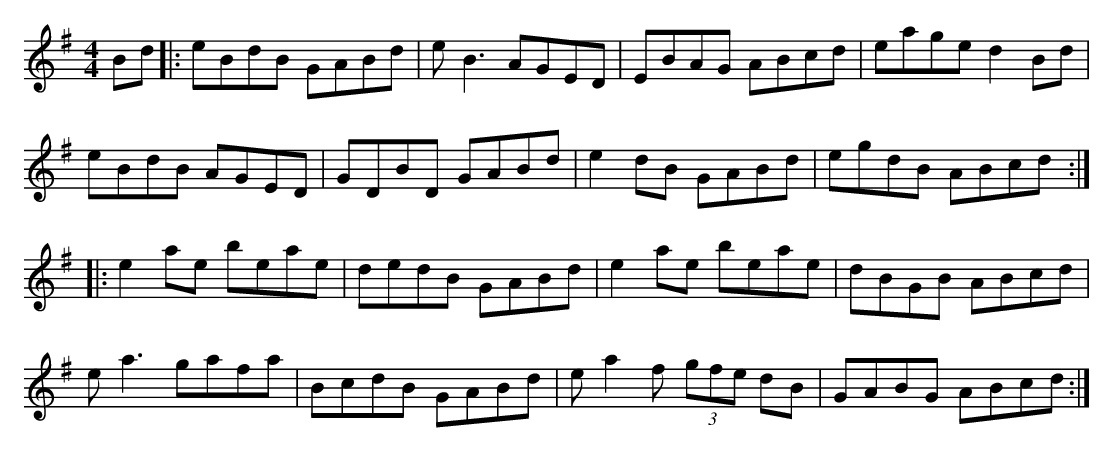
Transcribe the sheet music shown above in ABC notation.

X:1
M:4/4
K:Ador
Bd|:eBdB GABd|e B3 AGED|EBAG ABcd|eage d2 Bd|
eBdB AGED|GDBD GABd|e2 dB GABd|egdB ABcd:|
|:e2ae beae|dedB GABd|e2ae beae|dBGB ABcd|
e a3 gafa|BcdB GABd|e a2 f (3gfe dB|GABG ABcd:|
